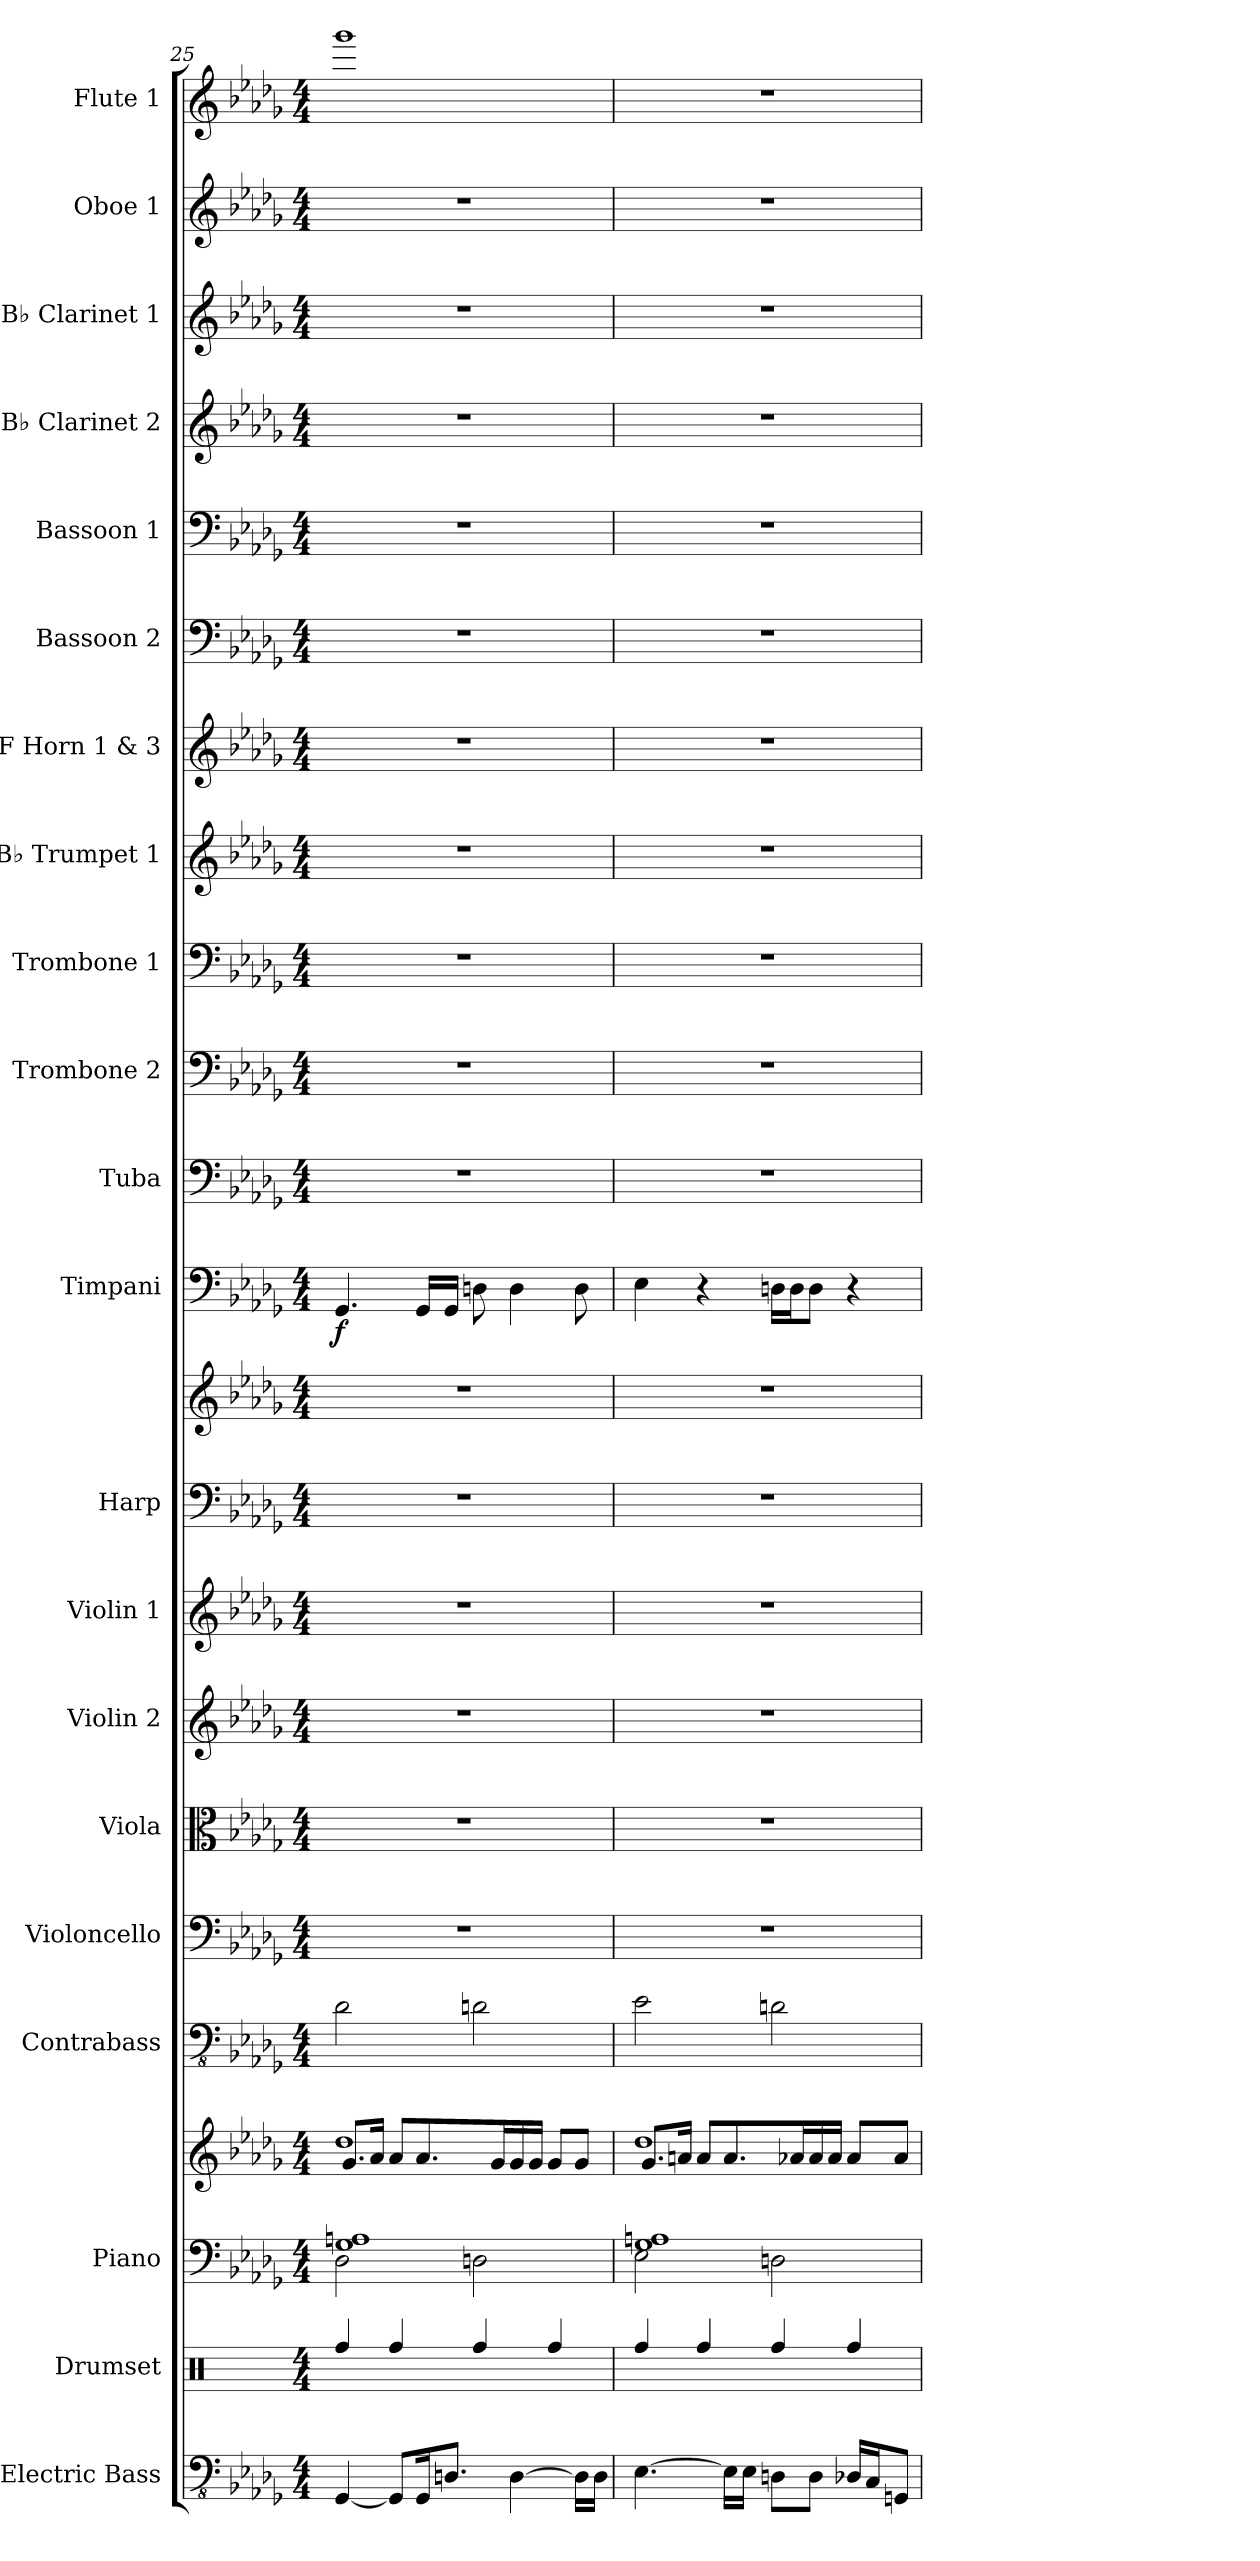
**kern	**kern	**kern	**kern	**kern	**kern	**kern	**kern	**kern	**kern	**kern	**kern	**dynam	**kern	**kern	**kern	**kern	**kern	**kern	**kern	**kern	**kern	**kern	**kern
*part21	*part20	*part19	*part19	*part18	*part17	*part16	*part15	*part14	*part13	*part13	*part12	*part12	*part11	*part10	*part9	*part8	*part7	*part6	*part5	*part4	*part3	*part2	*part1
*staff23	*staff22	*staff21	*staff20	*staff19	*staff18	*staff17	*staff16	*staff15	*staff14	*staff13	*staff12	*staff12	*staff11	*staff10	*staff9	*staff8	*staff7	*staff6	*staff5	*staff4	*staff3	*staff2	*staff1
*I"Electric Bass	*I"Drumset	*I"Piano	*	*I"Contrabass	*I"Violoncello	*I"Viola	*I"Violin 2	*I"Violin 1	*I"Harp	*	*I"Timpani	*	*I"Tuba	*I"Trombone 2	*I"Trombone 1	*I"B♭ Trumpet 1	*I"F Horn 1 &amp; 3	*I"Bassoon 2	*I"Bassoon 1	*I"B♭ Clarinet 2	*I"B♭ Clarinet 1	*I"Oboe 1	*I"Flute 1
*I'El. B.	*I'Drs.	*I'Pno.	*	*I'Cb.	*I'Vc.	*I'Vla.	*I'Vln. 2	*I'Vln. 1	*I'Hrp.	*	*I'Timp.	*	*I'Tba.	*I'Tbn. 2	*I'Tbn. 1	*I'B♭ Tpt. 1	*I'F Hn. 1 3	*I'Bsn. 2	*I'Bsn. 1	*I'B♭ Cl. 2	*I'B♭ Cl. 1	*I'Ob. 1	*I'Fl. 1
*clefFv4	*clefX	*clefF4	*clefG2	*clefFv4	*clefF4	*clefC3	*clefG2	*clefG2	*clefF4	*clefG2	*clefF4	*	*clefF4	*clefF4	*clefF4	*clefG2	*clefG2	*clefF4	*clefF4	*clefG2	*clefG2	*clefG2	*clefG2
*	*	*	*	*ITrd7c12	*	*	*	*	*	*	*	*	*	*	*	*ITrd1c2	*ITrd4c7	*	*	*ITrd1c2	*ITrd1c2	*	*
*k[b-e-a-d-g-]	*k[]	*k[b-e-a-d-g-]	*k[b-e-a-d-g-]	*k[b-e-a-d-g-]	*k[b-e-a-d-g-]	*k[b-e-a-d-g-]	*k[b-e-a-d-g-]	*k[b-e-a-d-g-]	*k[b-e-a-d-g-]	*k[b-e-a-d-g-]	*k[b-e-a-d-g-]	*	*k[b-e-a-d-g-]	*k[b-e-a-d-g-]	*k[b-e-a-d-g-]	*k[b-e-a-d-g-c-f-]	*k[b-e-a-d-g-c-]	*k[b-e-a-d-g-]	*k[b-e-a-d-g-]	*k[b-e-a-d-g-c-f-]	*k[b-e-a-d-g-c-f-]	*k[b-e-a-d-g-]	*k[b-e-a-d-g-]
*M4/4	*M4/4	*M4/4	*M4/4	*M4/4	*M4/4	*M4/4	*M4/4	*M4/4	*M4/4	*M4/4	*M4/4	*	*M4/4	*M4/4	*M4/4	*M4/4	*M4/4	*M4/4	*M4/4	*M4/4	*M4/4	*M4/4	*M4/4
=25	=25	=25	=25	=25	=25	=25	=25	=25	=25	=25	=25	=25	=25	=25	=25	=25	=25	=25	=25	=25	=25	=25	=25
*	*	*^	*^	*	*	*	*	*	*	*	*	*	*	*	*	*	*	*	*	*	*	*	*
!	!	!	!	!	!	!	!	!	!	!	!	!	!	!LO:DY:b	!	!	!	!	!	!	!	!	!	!	!
[4GGG-/	4Rff/	1G- 1An	2D-\	1dd-	8.g-/L	2DD-\	1r	1r	1r	1r	1r	1r	4.GG-/	f	1r	1r	1r	1r	1r	1r	1r	1r	1r	1r	1ggg-
.	.	.	.	.	16a-/Jk	.	.	.	.	.	.	.	.	.	.	.	.	.	.	.	.	.	.	.	.
8GGG-/L]	4Rff/	.	.	.	8a-/L	.	.	.	.	.	.	.	.	.	.	.	.	.	.	.	.	.	.	.	.
16GGG-/K	.	.	.	.	8.a-/	.	.	.	.	.	.	.	16GG-/LL	.	.	.	.	.	.	.	.	.	.	.	.
8.DDn/J	.	.	.	.	.	.	.	.	.	.	.	.	16GG-/JJ	.	.	.	.	.	.	.	.	.	.	.	.
.	4Rff/	.	2Dn\	.	.	2DDn\	.	.	.	.	.	.	8Dn\	.	.	.	.	.	.	.	.	.	.	.	.
.	.	.	.	.	16g-/L	.	.	.	.	.	.	.	.	.	.	.	.	.	.	.	.	.	.	.	.
[4DD\	.	.	.	.	16g-/	.	.	.	.	.	.	.	4D\	.	.	.	.	.	.	.	.	.	.	.	.
.	.	.	.	.	16g-/JJ	.	.	.	.	.	.	.	.	.	.	.	.	.	.	.	.	.	.	.	.
.	4Rff/	.	.	.	8g-/L	.	.	.	.	.	.	.	.	.	.	.	.	.	.	.	.	.	.	.	.
16DD\LL]	.	.	.	.	8g-/J	.	.	.	.	.	.	.	8D\	.	.	.	.	.	.	.	.	.	.	.	.
16DD\JJ	.	.	.	.	.	.	.	.	.	.	.	.	.	.	.	.	.	.	.	.	.	.	.	.	.
=26	=26	=26	=26	=26	=26	=26	=26	=26	=26	=26	=26	=26	=26	=26	=26	=26	=26	=26	=26	=26	=26	=26	=26	=26	=26
[4.EE-\	4Rff/	1G- 1An	2E-\	1dd-	8.g-/L	2EE-\	1r	1r	1r	1r	1r	1r	4E-\	.	1r	1r	1r	1r	1r	1r	1r	1r	1r	1r	1r
.	.	.	.	.	16an/Jk	.	.	.	.	.	.	.	.	.	.	.	.	.	.	.	.	.	.	.	.
.	4Rff/	.	.	.	8a/L	.	.	.	.	.	.	.	4r	.	.	.	.	.	.	.	.	.	.	.	.
16EE-\LL]	.	.	.	.	8.a/	.	.	.	.	.	.	.	.	.	.	.	.	.	.	.	.	.	.	.	.
16EE-\JJ	.	.	.	.	.	.	.	.	.	.	.	.	.	.	.	.	.	.	.	.	.	.	.	.	.
8DDn\L	4Rff/	.	2Dn\	.	.	2DDn\	.	.	.	.	.	.	16Dn\LL	.	.	.	.	.	.	.	.	.	.	.	.
.	.	.	.	.	16a-X/L	.	.	.	.	.	.	.	16D\J	.	.	.	.	.	.	.	.	.	.	.	.
8DD\J	.	.	.	.	16a-/	.	.	.	.	.	.	.	8D\J	.	.	.	.	.	.	.	.	.	.	.	.
.	.	.	.	.	16a-/JJ	.	.	.	.	.	.	.	.	.	.	.	.	.	.	.	.	.	.	.	.
16DD-X/LL	4Rff/	.	.	.	8a-/L	.	.	.	.	.	.	.	4r	.	.	.	.	.	.	.	.	.	.	.	.
16CC/J	.	.	.	.	.	.	.	.	.	.	.	.	.	.	.	.	.	.	.	.	.	.	.	.	.
8GGGn/J	.	.	.	.	8a-/J	.	.	.	.	.	.	.	.	.	.	.	.	.	.	.	.	.	.	.	.
*	*	*v	*v	*	*	*	*	*	*	*	*	*	*	*	*	*	*	*	*	*	*	*	*	*	*
*	*	*	*v	*v	*	*	*	*	*	*	*	*	*	*	*	*	*	*	*	*	*	*	*	*
=	=	=	=	=	=	=	=	=	=	=	=	=	=	=	=	=	=	=	=	=	=	=	=
*-	*-	*-	*-	*-	*-	*-	*-	*-	*-	*-	*-	*-	*-	*-	*-	*-	*-	*-	*-	*-	*-	*-	*-
